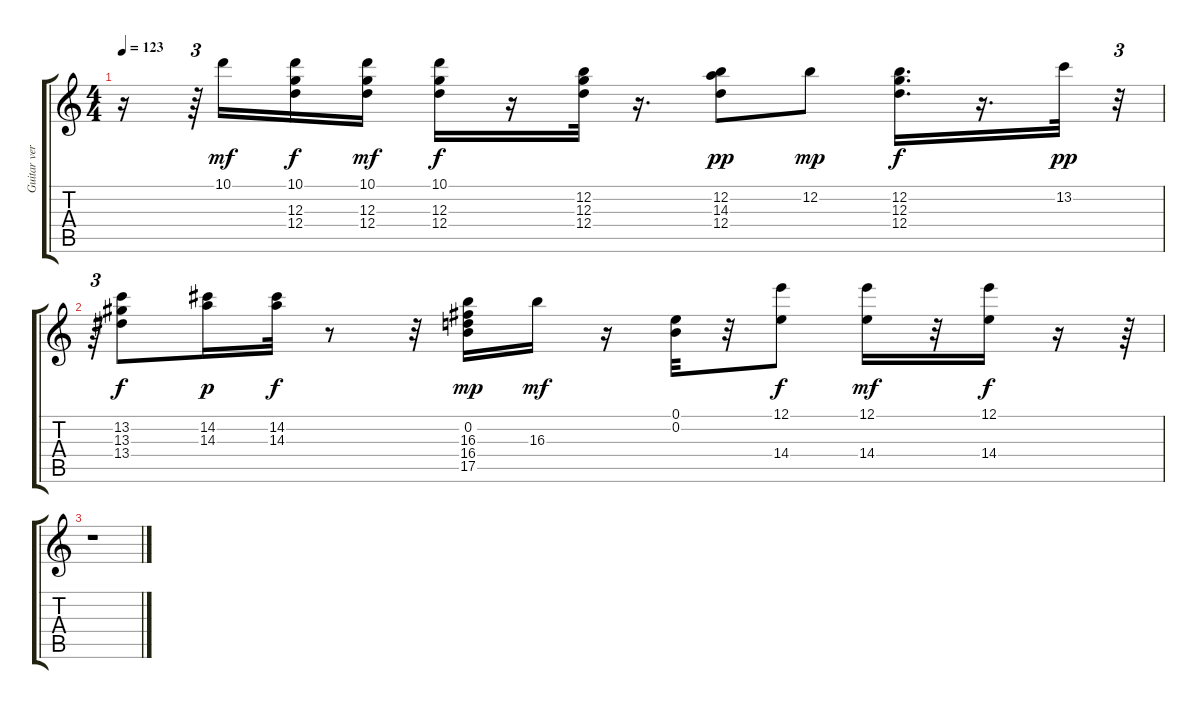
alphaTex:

\track ("Guitar verse" "Guitar ver") {instrument electricguitarclean}
\staff {score tabs}
\tuning (E4 B3 G3 D3 A2 E2) {hide}
\ts (4 4)
\tempo 123
\clef g2
\ks c
r.16{dy f} r.64{tu (3 2)} 10.1.16{dy mf} (10.1 12.3 12.4).16{dy f} (10.1 12.3 12.4).16{dy mf} (10.1 12.3 12.4).16{dy f} r.16 (12.2 12.3 12.4).32 r.16{d} (12.2 14.3 12.4).8{dy pp} 12.2.8{dy mp} (12.2 12.3 12.4).16{d dy f} r.16{d} 13.2.32{dy pp} r.32{tu (3 2)} |
r.64{tu (3 2)} (13.2 13.3 13.4).8{dy f} (14.2 14.3).16{dy p} (14.2 14.3).32{dy f} r.8 r.32 (0.2 16.3 16.4 17.5).16{dy mp} 16.3.16{dy mf} r.16 (0.1 0.2).32 r.32 (12.1 14.4).8{dy f} (12.1 14.4).16{dy mf} r.32 (12.1 14.4).16{dy f} r.16 r.64 |
r.1
